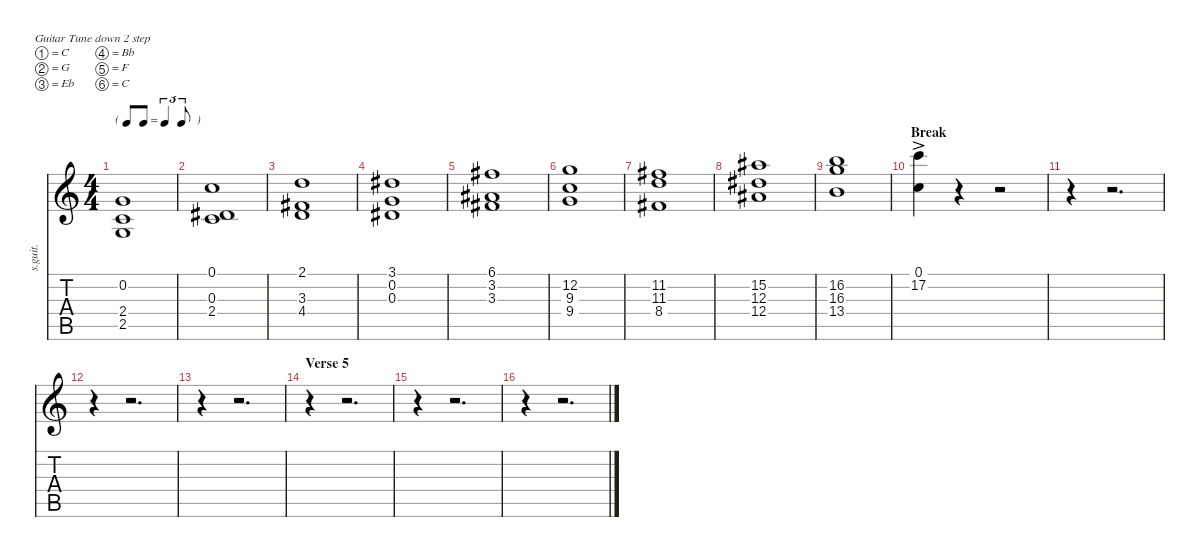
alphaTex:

\defaultSystemsLayout 4
\hideDynamics
\bracketExtendMode nobrackets
\track ("Trumpet" "s.guit.") {instrument trumpet}
\staff {score tabs}
\tuning (C4 G3 Eb3 Bb2 F2 C2)
\displaytranspose 12
\ts (4 4)
\tf triplet8th
\tempo (171 hide)
\clef g2
\ks c
(0.2 2.4 2.5).1{lyrics (0 "") lyrics (1 "") lyrics (2 "") lyrics (3 "") lyrics (4 "") dy mp} |
(0.1 0.3{acc #} 2.4).1{lyrics (0 "") lyrics (1 "") lyrics (2 "") lyrics (3 "") lyrics (4 "")} |
(2.1 3.3{acc #} 4.4).1{lyrics (0 "") lyrics (1 "") lyrics (2 "") lyrics (3 "") lyrics (4 "")} |
(3.1{acc #} 0.2 0.3{acc #}).1{lyrics (0 "") lyrics (1 "") lyrics (2 "") lyrics (3 "") lyrics (4 "")} |
(6.1{acc #} 3.2{acc #} 3.3{acc #}).1{lyrics (0 "") lyrics (1 "") lyrics (2 "") lyrics (3 "") lyrics (4 "")} |
(12.2 9.3 9.4).1{lyrics (0 "") lyrics (1 "") lyrics (2 "") lyrics (3 "") lyrics (4 "")} |
(11.2{acc #} 11.3 8.4{acc #}).1{lyrics (0 "") lyrics (1 "") lyrics (2 "") lyrics (3 "") lyrics (4 "")} |
(15.2{acc #} 12.3{acc #} 12.4{acc #}).1{lyrics (0 "") lyrics (1 "") lyrics (2 "") lyrics (3 "") lyrics (4 "")} |
(16.2 16.3 13.4).1{lyrics (0 "") lyrics (1 "") lyrics (2 "") lyrics (3 "") lyrics (4 "")} |
\section ("" "Break")
(0.1{ac} 17.2).4{lyrics (0 "") lyrics (1 "") lyrics (2 "") lyrics (3 "") lyrics (4 "")} r.4 r.2 |
r.4 r.2{d} |
r.4 r.2{d} |
r.4 r.2{d} |
\section ("" "Verse 5")
r.4 r.2{d} |
r.4 r.2{d} |
r.4 r.2{d}
